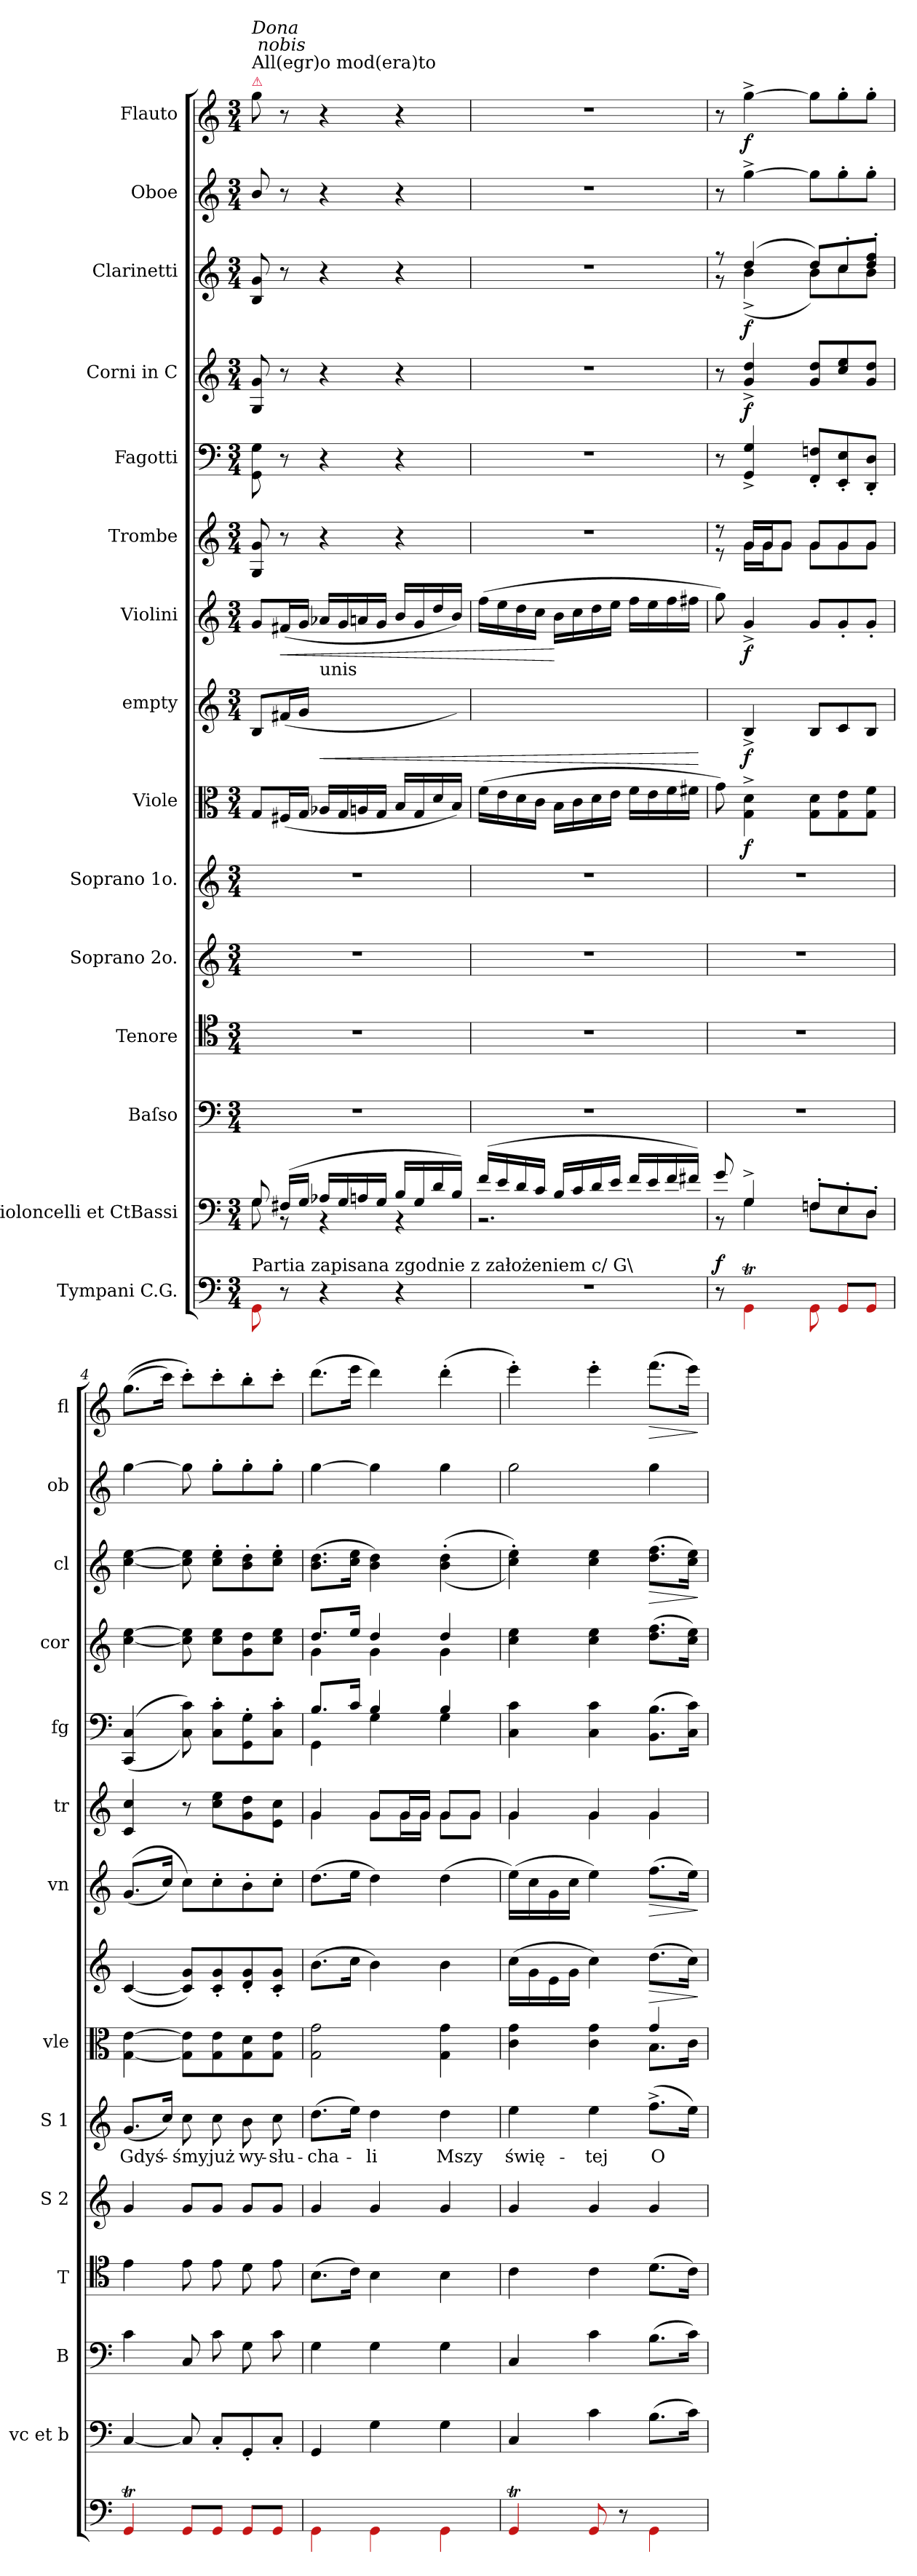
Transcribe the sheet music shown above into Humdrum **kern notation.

**kern	**dynam	**kern	**kern	**kern	**kern	**kern	**text	**kern	**dynam	**kern	**dynam	**kern	**dynam	**kern	**kern	**kern	**dynam	**kern	**dynam	**kern	**kern	**dynam
*part15	*part15	*part14	*part13	*part12	*part11	*part10	*part10	*part9	*part9	*part8	*part8	*part7	*part7	*part6	*part5	*part4	*part4	*part3	*part3	*part2	*part1	*part1
*staff15	*staff15	*staff14	*staff13	*staff12	*staff11	*staff10	*staff10	*staff9	*staff9	*staff8	*staff8	*staff7	*staff7	*staff6	*staff5	*staff4	*staff4	*staff3	*staff3	*staff2	*staff1	*staff1
*I"Tympani C.G.	*	*I"Violoncelli et CtBassi	*I"Baſso	*I"Tenore	*I"Soprano 2o.	*I"Soprano 1o.	*	*I"Viole	*	*I"empty	*	*I"Violini	*	*I"Trombe	*I"Fagotti	*I"Corni in C	*	*I"Clarinetti	*	*I"Oboe	*I"Flauto	*
*	*	*I'vc et b	*I'B	*I'T	*I'S 2	*I'S 1	*	*I'vle	*	*	*	*I'vn	*	*I'tr	*I'fg	*I'cor	*	*I'cl	*	*I'ob	*I'fl	*
*clefF4	*	*clefF4	*clefF4	*clefC4	*clefG2	*clefG2	*	*clefC3	*	*clefG2	*	*clefG2	*	*clefG2	*clefF4	*clefG2	*	*clefG2	*	*clefG2	*clefG2	*
*k[]	*	*k[]	*k[]	*k[]	*k[]	*k[]	*	*k[]	*	*k[]	*	*k[]	*	*k[]	*k[]	*k[]	*	*k[]	*	*k[]	*k[]	*
*C:	*	*C:	*C:	*C:	*C:	*C:	*	*C:	*	*C:	*	*C:	*	*C:	*C:	*C:	*	*C:	*	*C:	*C:	*
*M3/4	*	*M3/4	*M3/4	*M3/4	*M3/4	*M3/4	*	*M3/4	*	*M3/4	*	*M3/4	*	*M3/4	*M3/4	*M3/4	*	*M3/4	*	*M3/4	*M3/4	*
=1	=1	=1	=1	=1	=1	=1	=1	=1	=1	=1	=1	=1	=1	=1	=1	=1	=1	=1	=1	=1	=1	=1
*	*	*^	*	*	*	*	*	*	*	*	*	*	*	*	*	*	*	*	*	*	*	*
!	!	!	!	!	!	!	!	!	!	!	!	!	!	!	!	!	!	!	!	!	!	!LO:TX:a:color=crimson:t=⚠	!
!	!	!	!	!	!	!	!	!	!	!	!	!	!	!	!	!	!	!	!	!	!	!LO:TX:a:t=All(egr)o mod(era)to	!
!	!	!	!	!	!	!	!	!	!	!	!	!	!	!	!	!	!	!	!	!	!	!LO:TX:a:i:t=Dona\n nobis	!
!LO:TX:a:t=Partia zapisana zgodnie z założeniem c/ G\	!	!	!	!	!	!	!	!	!	!	!	!	!	!	!	!	!	!	!	!	!	!	!
8Re\	.	8G/	8G\	2.r	2.r	2.r	2.r	.	8G/L	.	8B/L	.	8g/L	.	8G/ 8g/	8GG\ 8G\	8G/ 8g/	.	8B/ 8g/	.	8b/	8gg\	.
!	!	!	!	!	!	!	!	!	!	!	!	!	!	!LO:HP:b	!	!	!	!	!	!	!	!	!
8r	.	(16F#X/LL	8r	.	.	.	.	.	(16F#X/L	.	(16f#X/L	.	(16f#X/L	<	8r	8r	8r	.	8r	.	8r	8r	.
.	.	16G/JJ	.	.	.	.	.	.	16G/JJ	.	16g/JJ	.	16g/JJ	.	.	.	.	.	.	.	.	.	.
!	!	!	!	!	!	!	!	!	!	!	!LO:TX:a:t=unis	!	!	!	!	!	!	!	!	!	!	!	!
!	!	!	!	!	!	!	!	!	!	!	!	!LO:HP:b	!	!	!	!	!	!	!	!	!	!	!
4r	.	16A-X/LL	4r	.	.	.	.	.	16A-X/LL	.	16a-X/LLyy	<	16a-X/LL	.	4r	4r	4r	.	4r	.	4r	4r	.
.	.	16G/	.	.	.	.	.	.	16G/	.	16g/yy	.	16g/	.	.	.	.	.	.	.	.	.	.
.	.	16An/	.	.	.	.	.	.	16An/	.	16an/yy	.	16an/	.	.	.	.	.	.	.	.	.	.
.	.	16G/JJ	.	.	.	.	.	.	16G/JJ	.	16g/JJyy	.	16g/JJ	.	.	.	.	.	.	.	.	.	.
4r	.	16B/LL	4r	.	.	.	.	.	16B/LL	.	16b/LLyy	.	16b/LL	.	4r	4r	4r	.	4r	.	4r	4r	.
.	.	16G/	.	.	.	.	.	.	16G/	.	16g/yy	.	16g/	.	.	.	.	.	.	.	.	.	.
.	.	16d/	.	.	.	.	.	.	16d/	.	16dd/yy	.	16dd/	.	.	.	.	.	.	.	.	.	.
.	.	16B/JJ)	.	.	.	.	.	.	16B/JJ)	.	16b/JJyy)	.	16b/JJ)	.	.	.	.	.	.	.	.	.	.
=2	=2	=2	=2	=2	=2	=2	=2	=2	=2	=2	=2	=2	=2	=2	=2	=2	=2	=2	=2	=2	=2	=2	=2
2.r	.	(16f/LL	2.r	2.r	2.r	2.r	2.r	.	(16f\LL	.	(16ff\LLyy	.	(16ff\LL	.	2.r	2.r	2.r	.	2.r	.	2.r	2.r	.
.	.	16e/	.	.	.	.	.	.	16e\	.	16ee\yy	.	16ee\	.	.	.	.	.	.	.	.	.	.
.	.	16d/	.	.	.	.	.	.	16d\	.	16dd\yy	.	16dd\	.	.	.	.	.	.	.	.	.	.
.	.	16c/JJ	.	.	.	.	.	.	16c\JJ	.	16cc\JJyy	.	16cc\JJ	.	.	.	.	.	.	.	.	.	.
.	.	16B/LL	.	.	.	.	.	.	16B\LL	.	16b\LLyy	.	16b\LL	[	.	.	.	.	.	.	.	.	.
.	.	16c/	.	.	.	.	.	.	16c\	.	16cc\yy	.	16cc\	.	.	.	.	.	.	.	.	.	.
.	.	16d/	.	.	.	.	.	.	16d\	.	16dd\yy	.	16dd\	.	.	.	.	.	.	.	.	.	.
.	.	16e/JJ	.	.	.	.	.	.	16e\JJ	.	16ee\JJyy	.	16ee\JJ	.	.	.	.	.	.	.	.	.	.
.	.	16f/LL	.	.	.	.	.	.	16f\LL	.	16ff\LLyy	.	16ff\LL	.	.	.	.	.	.	.	.	.	.
.	.	16e/	.	.	.	.	.	.	16e\	.	16ee\yy	.	16ee\	.	.	.	.	.	.	.	.	.	.
.	.	16f/	.	.	.	.	.	.	16f\	.	16ff\yy	.	16ff\	.	.	.	.	.	.	.	.	.	.
.	.	16f#X/JJ)	.	.	.	.	.	.	16f#X\JJ	.	16ff#X\JJyy	.	16ff#X\JJ	.	.	.	.	.	.	.	.	.	.
*	*	*v	*v	*	*	*	*	*	*	*	*	*	*	*	*	*	*	*	*	*	*	*	*
.	.	.	.	.	.	.	.	.	.	.	[	.	.	.	.	.	.	.	.	.	.	.
=3	=3	=3	=3	=3	=3	=3	=3	=3	=3	=3	=3	=3	=3	=3	=3	=3	=3	=3	=3	=3	=3	=3
*	*	*^	*	*	*	*	*	*	*	*	*	*	*	*^	*	*	*	*^	*	*	*	*
!	!LO:DY:a	!	!	!	!	!	!	!	!	!	!	!	!	!	!	!	!	!	!	!	!	!	!	!	!
8r	f	8g/	8r	2.r	2.r	2.r	2.r	.	8g\)	.	8gg\yy)	.	8gg\)	.	8r	8r	8r	8r	.	8r	8r	.	8r	8r	.
4Ret\	.	4G^</	4G\	.	.	.	.	.	4G^\ 4d^\	f	4B^/	f	4g^/	f	16g/LL	16g\LL	4GG^/ 4G^/	4g^/ 4dd^/	f	(4dd/	(4b^\	f	[4gg^<\	[4gg^<\	f
.	.	.	.	.	.	.	.	.	.	.	.	.	.	.	16g/J	16g\J	.	.	.	.	.	.	.	.	.
.	.	.	.	.	.	.	.	.	.	.	.	.	.	.	8g/J	8g\J	.	.	.	.	.	.	.	.	.
8Re\	.	8Fn'/L	8Fn\L	.	.	.	.	.	8G\ 8d\L	.	8B/L	.	8g/L	.	8g/L	8g\L	8FF'>/ 8Fn'>/L	8g/ 8dd/L	.	8dd/L)	8b\L)	.	8gg\L]	8gg\L]	.
8Re/L	.	8E'/	8E\	.	.	.	.	.	8G\ 8e\	.	8c/	.	8g'/	.	8g/	8g\	8EE'>/ 8E'>/	8cc/ 8ee/	.	8cc'/	8cc\	.	8gg'\	8gg'\	.
8Re\J	.	8D'/J	8D\J	.	.	.	.	.	8G\ 8f\J	.	8B/J	.	8g'/J	.	8g/J	8g\J	8DD'>/ 8D'>/J	8g/ 8dd/J	.	8dd'/ 8ff'/J	8b\J	.	8gg'\J	8gg'\J	.
*	*	*v	*v	*	*	*	*	*	*	*	*	*	*	*	*v	*v	*	*	*	*v	*v	*	*	*	*
=4	=4	=4	=4	=4	=4	=4	=4	=4	=4	=4	=4	=4	=4	=4	=4	=4	=4	=4	=4	=4	=4	=4
4Ret/	.	[4C/	4c\	4e\	4g/	(8.g/L	Gdyś-	[4G\ [4e\	.	(>[4c/	.	((8.g/L	.	4c/ 4cc/	(<(>4CC/ 4C/	[4cc\ [4ee\	.	[4cc\ [4ee\	.	[4gg\	((8.gg\L	.
.	.	.	.	.	.	16cc/Jk)	.	.	.	.	.	16cc/Jk)	.	.	.	.	.	.	.	.	16ccc\Jk)	.
8Re/L	.	8C/]	8C/	8e\	8g/L	8cc\	-śmy	8G]\ 8e]\L	.	8c]/ 8g/L)	.	8cc\L)	.	8r	8C\ 8c\))	8cc]\ 8ee]\	.	8cc]\ 8ee]\	.	8gg\]	8ccc'\L)	.
8Re/J	.	8C'/L	8c\	8e\	8g/J	8cc\	już	8G\ 8e\	.	8c'>/ 8g'>/	.	8cc'\	.	8cc\ 8ee\L	8C'\ 8c'\L	8cc\ 8ee\L	.	8cc'\ 8ee'\L	.	8gg'\L	8ccc'\	.
8Re\L	.	8GG'/	8G\	8d\	8g/L	8b\	wy-	8G\ 8d\	.	8d'>/ 8g'>/	.	8b'\	.	8g\ 8dd\	8GG'\ 8G'\	8g\ 8dd\	.	8b'\ 8dd'\	.	8gg'\	8bb'\	.
8Re/J	.	8C'/J	8c\	8e\	8g/J	8cc\	-słu-	8G\ 8e\J	.	8c'>/ 8g'>/J	.	8cc'\J	.	8e\ 8cc\J	8C'\ 8c'\J	8cc\ 8ee\J	.	8cc'\ 8ee'\J	.	8gg'\J	8ccc'\J	.
=5	=5	=5	=5	=5	=5	=5	=5	=5	=5	=5	=5	=5	=5	=5	=5	=5	=5	=5	=5	=5	=5	=5
*	*	*	*	*	*	*	*	*	*	*	*	*	*	*^	*^	*^	*	*	*	*	*	*
4Re\	.	4GG/	4G\	(8.B\L	4g/	(8.dd\L	-cha-	2G\ 2g\	.	(8.b\L	.	(8.dd\L	.	4g/	4g\	8.B/L	4GG\	8.dd/L	4g\	.	(8.b\ 8.dd\L	.	[4gg\	(8.ddd\L	.
.	.	.	.	16c\Jk)	.	16ee\Jk)	.	.	.	16cc\Jk	.	16ee\Jk	.	.	.	16c/Jk	.	16ee/Jk	.	.	16cc\ 16ee\Jk	.	.	16eee\Jk	.
4Re\	.	4G\	4G\	4B\	4g/	4dd\	-li	.	.	4b\)	.	4dd\)	.	8g/L	8g\L	4B/	4G\	4dd/	4g\	.	4b\ 4dd\)	.	4gg\]	4ddd\)	.
.	.	.	.	.	.	.	.	.	.	.	.	.	.	16g/L	16g\L	.	.	.	.	.	.	.	.	.	.
.	.	.	.	.	.	.	.	.	.	.	.	.	.	16g/JJ	16g\JJ	.	.	.	.	.	.	.	.	.	.
4Re\	.	4G\	4G\	4B\	4g/	4dd\	Mszy	4G\ 4g\	.	4b\	.	(4dd\	.	8g/L	8g\L	4B/	4G\	4dd/	4g\	.	(>(>4b'\ 4dd'\	.	4gg\	(4ddd'\	.
.	.	.	.	.	.	.	.	.	.	.	.	.	.	8g/J	8g\J	.	.	.	.	.	.	.	.	.	.
*	*	*	*	*	*	*	*	*	*	*	*	*	*	*	*	*v	*v	*	*	*	*	*	*	*	*
*	*	*	*	*	*	*	*	*	*	*	*	*	*	*	*	*	*v	*v	*	*	*	*	*	*
=6	=6	=6	=6	=6	=6	=6	=6	=6	=6	=6	=6	=6	=6	=6	=6	=6	=6	=6	=6	=6	=6	=6	=6
*	*	*	*	*	*	*	*	*^	*	*	*	*	*	*	*	*	*	*	*	*	*	*	*
4Ret/	.	4C/	4C/	4c\	4g/	4ee\	świę-	4c\ 4g\	2ryy	.	(16cc\LL	.	(16ee\LL)	.	4g/	4g\	4C\ 4c\	4cc\ 4ee\	.	4cc'\ 4ee'\))	.	2gg\	4eee'\)	.
.	.	.	.	.	.	.	.	.	.	.	16g\	.	16cc\	.	.	.	.	.	.	.	.	.	.	.
.	.	.	.	.	.	.	.	.	.	.	16e\	.	16g\	.	.	.	.	.	.	.	.	.	.	.
.	.	.	.	.	.	.	.	.	.	.	16g\JJ	.	16cc\JJ	.	.	.	.	.	.	.	.	.	.	.
8Re/	.	4c\	4c\	4c\	4g/	4ee\	-tej	4c\ 4g\	.	.	4cc\)	.	4ee\)	.	4g/	4g\	4C\ 4c\	4cc\ 4ee\	.	4cc\ 4ee\	.	.	4eee'\	.
8r	.	.	.	.	.	.	.	.	.	.	.	.	.	.	.	.	.	.	.	.	.	.	.	.
!	!	!	!	!	!	!	!	!	!	!	!	!LO:HP:b	!	!LO:HP:b	!	!	!	!	!	!	!LO:HP:b	!	!	!LO:HP:b
4Re\	.	(8.B\L	(8.B\L	(8.d\L	4g/	(8.ff^\L	O	4g/	8.B\L	.	(8.dd\L	>	(8.ff\L	>	4g/	4g\	(8.BB\ 8.B\L	(8.dd\ 8.ff\L	.	(8.dd\ 8.ff\L	>	4gg\	(8.fff\L	>
.	.	16c\Jk)	16c\Jk)	16c\Jk)	.	16ee\Jk)	.	.	16c\Jk	.	16cc\Jk)	.	16ee\Jk)	.	.	.	16C\ 16c\Jk)	16cc\ 16ee\Jk)	.	16cc\ 16ee\Jk)	.	.	16eee\Jk)	.
*	*	*	*	*	*	*	*	*v	*v	*	*	*	*	*	*v	*v	*	*	*	*	*	*	*	*
.	.	.	.	.	.	.	.	.	.	.	]	.	]	.	.	.	.	.	]	.	.	]
=	=	=	=	=	=	=	=	=	=	=	=	=	=	=	=	=	=	=	=	=	=	=
*-	*-	*-	*-	*-	*-	*-	*-	*-	*-	*-	*-	*-	*-	*-	*-	*-	*-	*-	*-	*-	*-	*-
